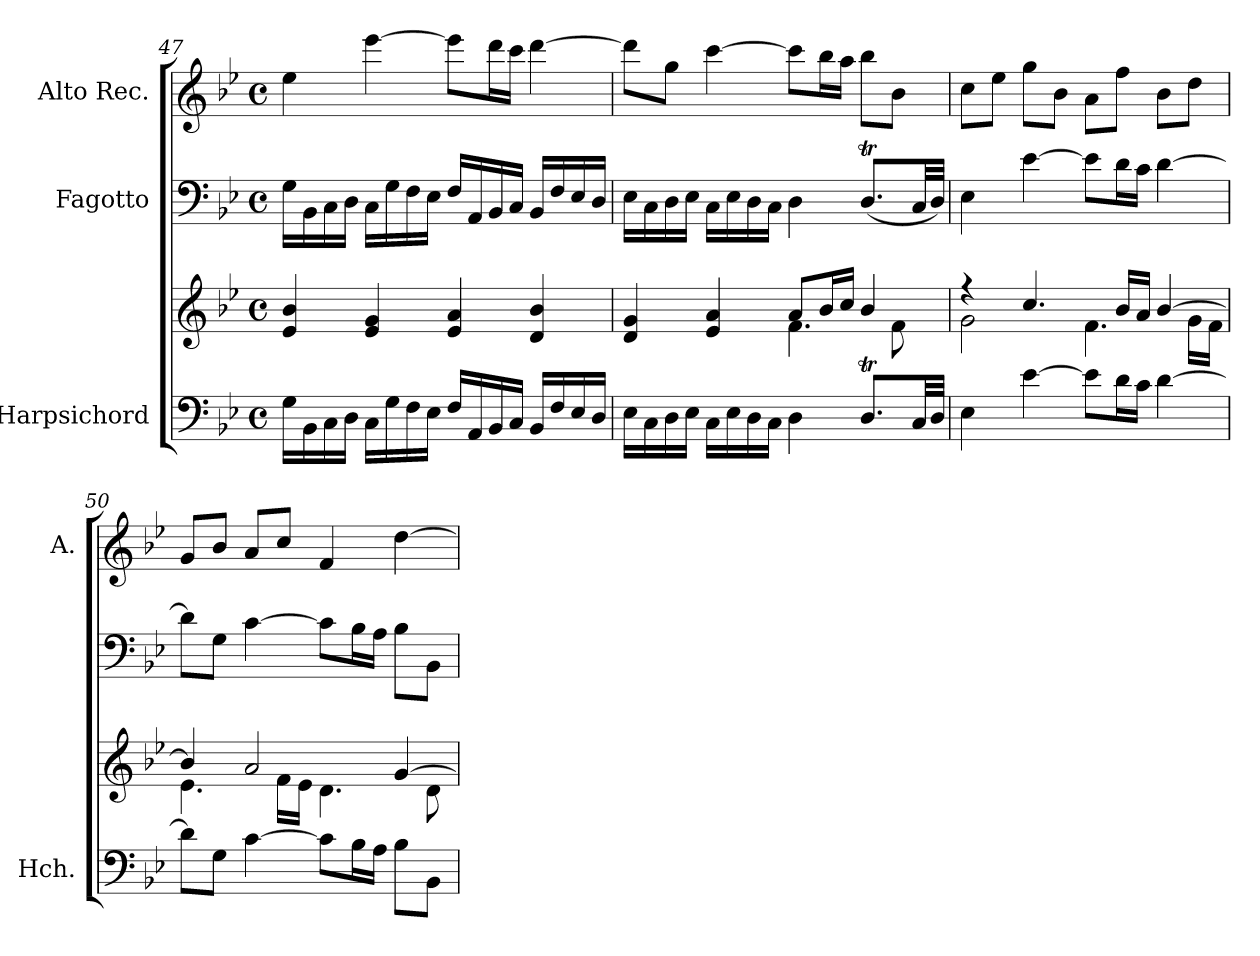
**kern	**kern	**kern	**kern
*part3	*part3	*part2	*part1
*staff4	*staff3	*staff2	*staff1
*I"Harpsichord	*	*I"Fagotto	*I"Alto Rec.
*I'Hch.	*	*	*I'A.
*clefF4	*clefG2	*clefF4	*clefG2
*k[b-e-]	*k[b-e-]	*k[b-e-]	*k[b-e-]
*M4/4	*M4/4	*M4/4	*M4/4
*met(c)	*met(c)	*met(c)	*met(c)
=47	=47	=47	=47
16G\LL	4e-/ 4b-/	16G\LL	4ee-\
16BB-\	.	16BB-\	.
16C\	.	16C\	.
16D\JJ	.	16D\JJ	.
16C\LL	4e-/ 4g/	16C\LL	[4eee-\
16G\	.	16G\	.
16F\	.	16F\	.
16E-\JJ	.	16E-\JJ	.
16F/LL	4e-/ 4a/	16F/LL	8eee-\L]
16AA/	.	16AA/	.
16BB-/	.	16BB-/	16ddd\L
16C/JJ	.	16C/JJ	16ccc\JJ
16BB-/LL	4d/ 4b-/	16BB-/LL	[4ddd\
16F/	.	16F/	.
16E-/	.	16E-/	.
16D/JJ	.	16D/JJ	.
=48	=48	=48	=48
*	*^	*	*
16E-\LL	4d/ 4g/	2ryy	16E-\LL	8ddd\L]
16C\	.	.	16C\	.
16D\	.	.	16D\	8gg\J
16E-\JJ	.	.	16E-\JJ	.
16C\LL	4e-/ 4a/	.	16C\LL	[4ccc\
16E-\	.	.	16E-\	.
16D\	.	.	16D\	.
16C\JJ	.	.	16C\JJ	.
4D\	8a/L	4.f\	4D\	8ccc\L]
.	16b-/L	.	.	16bb-\L
.	16cc/JJ	.	.	16aa\JJ
8.Dt/L	4b-/	.	(8.Dt/L	8bb-\L
.	.	8f\	.	8b-\J
32C/LL	.	.	32C/LL	.
32D/JJJ	.	.	32D/JJJ)	.
=49	=49	=49	=49	=49
4E-\	4r	2g\	4E-\	8cc\L
.	.	.	.	8ee-\J
[4e-\	4.cc/	.	[4e-\	8gg\L
.	.	.	.	8b-\J
8e-\L]	.	4.f\	8e-\L]	8a\L
16d\L	16b-/LL	.	16d\L	8ff\J
16c\JJ	16a/JJ	.	16c\JJ	.
[4d\	[4b-/	.	[4d\	8b-\L
.	.	16g\LL	.	8dd\J
.	.	16f\JJ	.	.
=50	=50	=50	=50	=50
8d\L]	4b-/]	4.e-\	8d\L]	8g/L
8G\J	.	.	8G\J	8b-/J
[4c\	2a/	.	[4c\	8a/L
.	.	16f\LL	.	8cc/J
.	.	16e-\JJ	.	.
8c\L]	.	4.d\	8c\L]	4f/
16B-\L	.	.	16B-\L	.
16A\JJ	.	.	16A\JJ	.
8B-\L	[4g/	.	8B-\L	[4dd\
8BB-\J	.	8d\	8BB-\J	.
*	*v	*v	*	*
=	=	=	=
*-	*-	*-	*-
